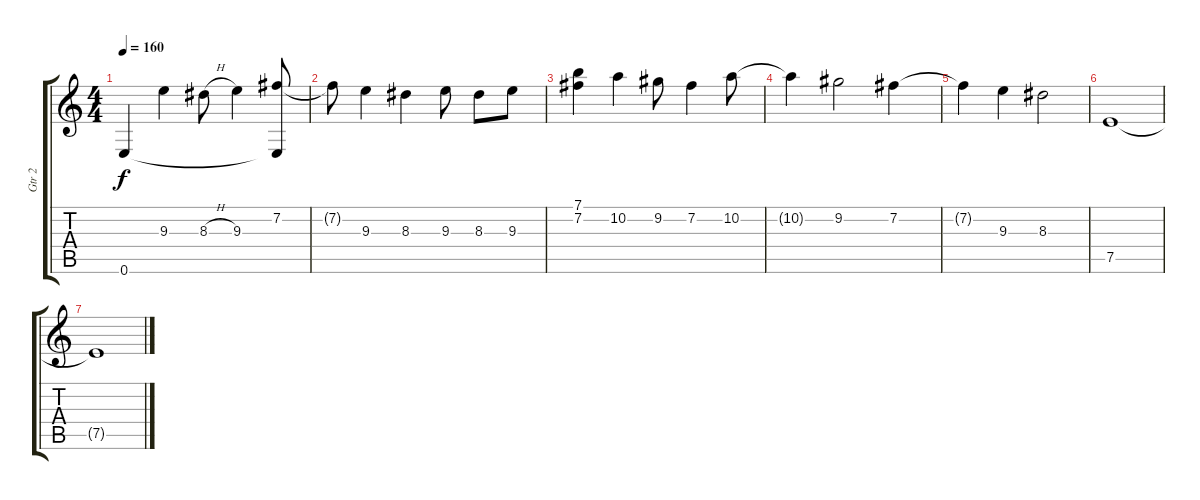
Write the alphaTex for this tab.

\track ("Gtr 2" "Gtr 2") {instrument distortionguitar}
\staff {score tabs}
\tuning (E4 B3 G3 D3 A2 E2) {hide}
\ts (4 4)
\tempo 160
\clef g2
\ks c
0.6.4{dy f} 9.3.4 8.3{h}.8 9.3.4 (7.2 0.6{t}).8 |
7.2{t}.8 9.3.4 8.3.4 9.3.8 8.3.8 9.3.8 |
(7.1 7.2).4 10.2.4 9.2.8 7.2.4 10.2.8 |
10.2{t}.4 9.2.2 7.2.4 |
7.2{t}.4 9.3.4 8.3.2 |
7.5.1 |
7.5{t}.1
